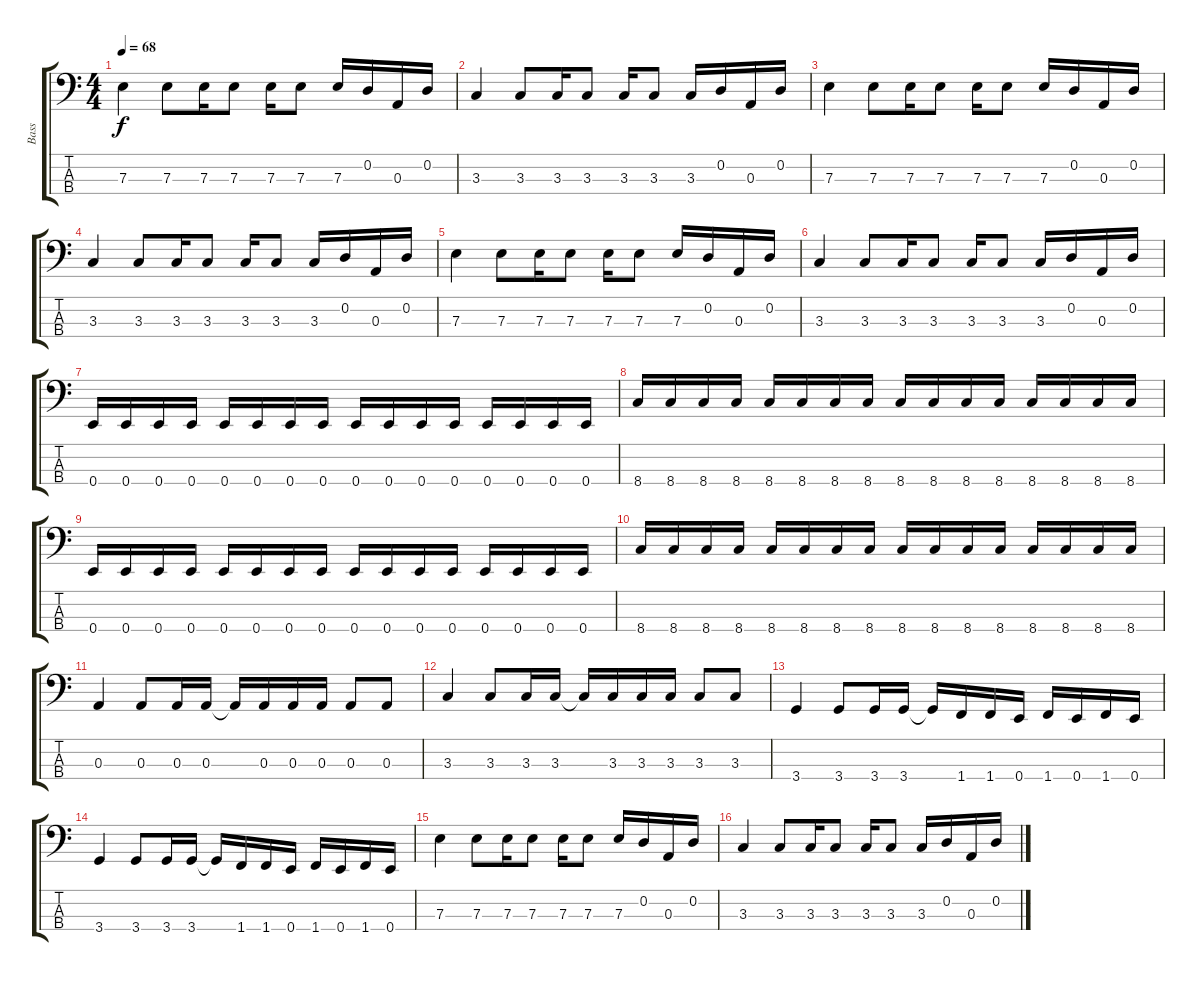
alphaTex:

\track ("Bass" "Bass") {instrument electricbasspick}
\staff {score tabs}
\tuning (G2 D2 A1 E1) {hide}
\ts (4 4)
\tempo 68
\clef f4
\ks c
7.3.4{dy f} 7.3.8 7.3.16 7.3.8 7.3.16 7.3.8 7.3.16 0.2.16 0.3.16 0.2.16 |
3.3.4 3.3.8 3.3.16 3.3.8 3.3.16 3.3.8 3.3.16 0.2.16 0.3.16 0.2.16 |
7.3.4 7.3.8 7.3.16 7.3.8 7.3.16 7.3.8 7.3.16 0.2.16 0.3.16 0.2.16 |
3.3.4 3.3.8 3.3.16 3.3.8 3.3.16 3.3.8 3.3.16 0.2.16 0.3.16 0.2.16 |
7.3.4 7.3.8 7.3.16 7.3.8 7.3.16 7.3.8 7.3.16 0.2.16 0.3.16 0.2.16 |
3.3.4 3.3.8 3.3.16 3.3.8 3.3.16 3.3.8 3.3.16 0.2.16 0.3.16 0.2.16 |
0.4.16 0.4.16 0.4.16 0.4.16 0.4.16 0.4.16 0.4.16 0.4.16 0.4.16 0.4.16 0.4.16 0.4.16 0.4.16 0.4.16 0.4.16 0.4.16 |
8.4.16 8.4.16 8.4.16 8.4.16 8.4.16 8.4.16 8.4.16 8.4.16 8.4.16 8.4.16 8.4.16 8.4.16 8.4.16 8.4.16 8.4.16 8.4.16 |
0.4.16 0.4.16 0.4.16 0.4.16 0.4.16 0.4.16 0.4.16 0.4.16 0.4.16 0.4.16 0.4.16 0.4.16 0.4.16 0.4.16 0.4.16 0.4.16 |
8.4.16 8.4.16 8.4.16 8.4.16 8.4.16 8.4.16 8.4.16 8.4.16 8.4.16 8.4.16 8.4.16 8.4.16 8.4.16 8.4.16 8.4.16 8.4.16 |
0.3.4 0.3.8 0.3.16 0.3.16 0.3{t}.16 0.3.16 0.3.16 0.3.16 0.3.8 0.3.8 |
3.3.4 3.3.8 3.3.16 3.3.16 3.3{t}.16 3.3.16 3.3.16 3.3.16 3.3.8 3.3.8 |
3.4.4 3.4.8 3.4.16 3.4.16 3.4{t}.16 1.4.16 1.4.16 0.4.16 1.4.16 0.4.16 1.4.16 0.4.16 |
3.4.4 3.4.8 3.4.16 3.4.16 3.4{t}.16 1.4.16 1.4.16 0.4.16 1.4.16 0.4.16 1.4.16 0.4.16 |
7.3.4 7.3.8 7.3.16 7.3.8 7.3.16 7.3.8 7.3.16 0.2.16 0.3.16 0.2.16 |
3.3.4 3.3.8 3.3.16 3.3.8 3.3.16 3.3.8 3.3.16 0.2.16 0.3.16 0.2.16
